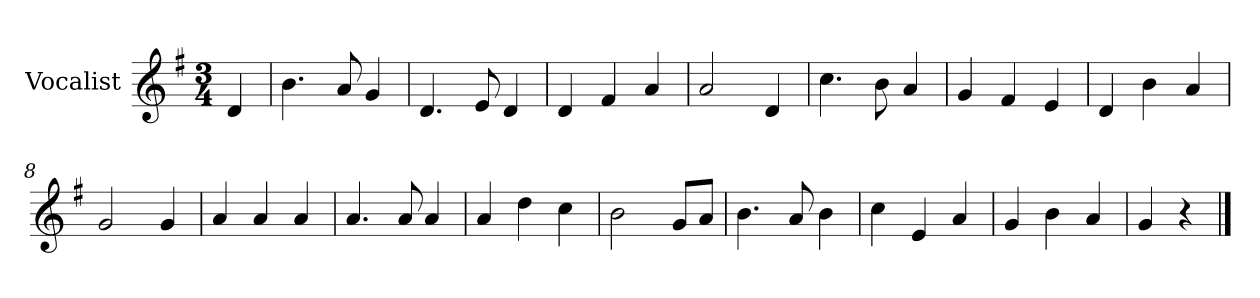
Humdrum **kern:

**kern
*part1
*staff1
*I"Vocalist
*k[f#]
*G:
*M3/4
=
4d
=1
4.b
8a
4g
=2
4.d
8e
4d
=3
4d
4f#
4a
=4
2a
4d
=5
4.cc
8b
4a
=6
4g
4f#
4e
=7
4d
4b
4a
=8
2g
4g
=9
4a
4a
4a
=10
4.a
8a
4a
=11
4a
4dd
4cc
=12
2b
8gL
8aJ
=13
4.b
8a
4b
=14
4cc
4e
4a
=15
4g
4b
4a
=16
4g
4r
==
*-
